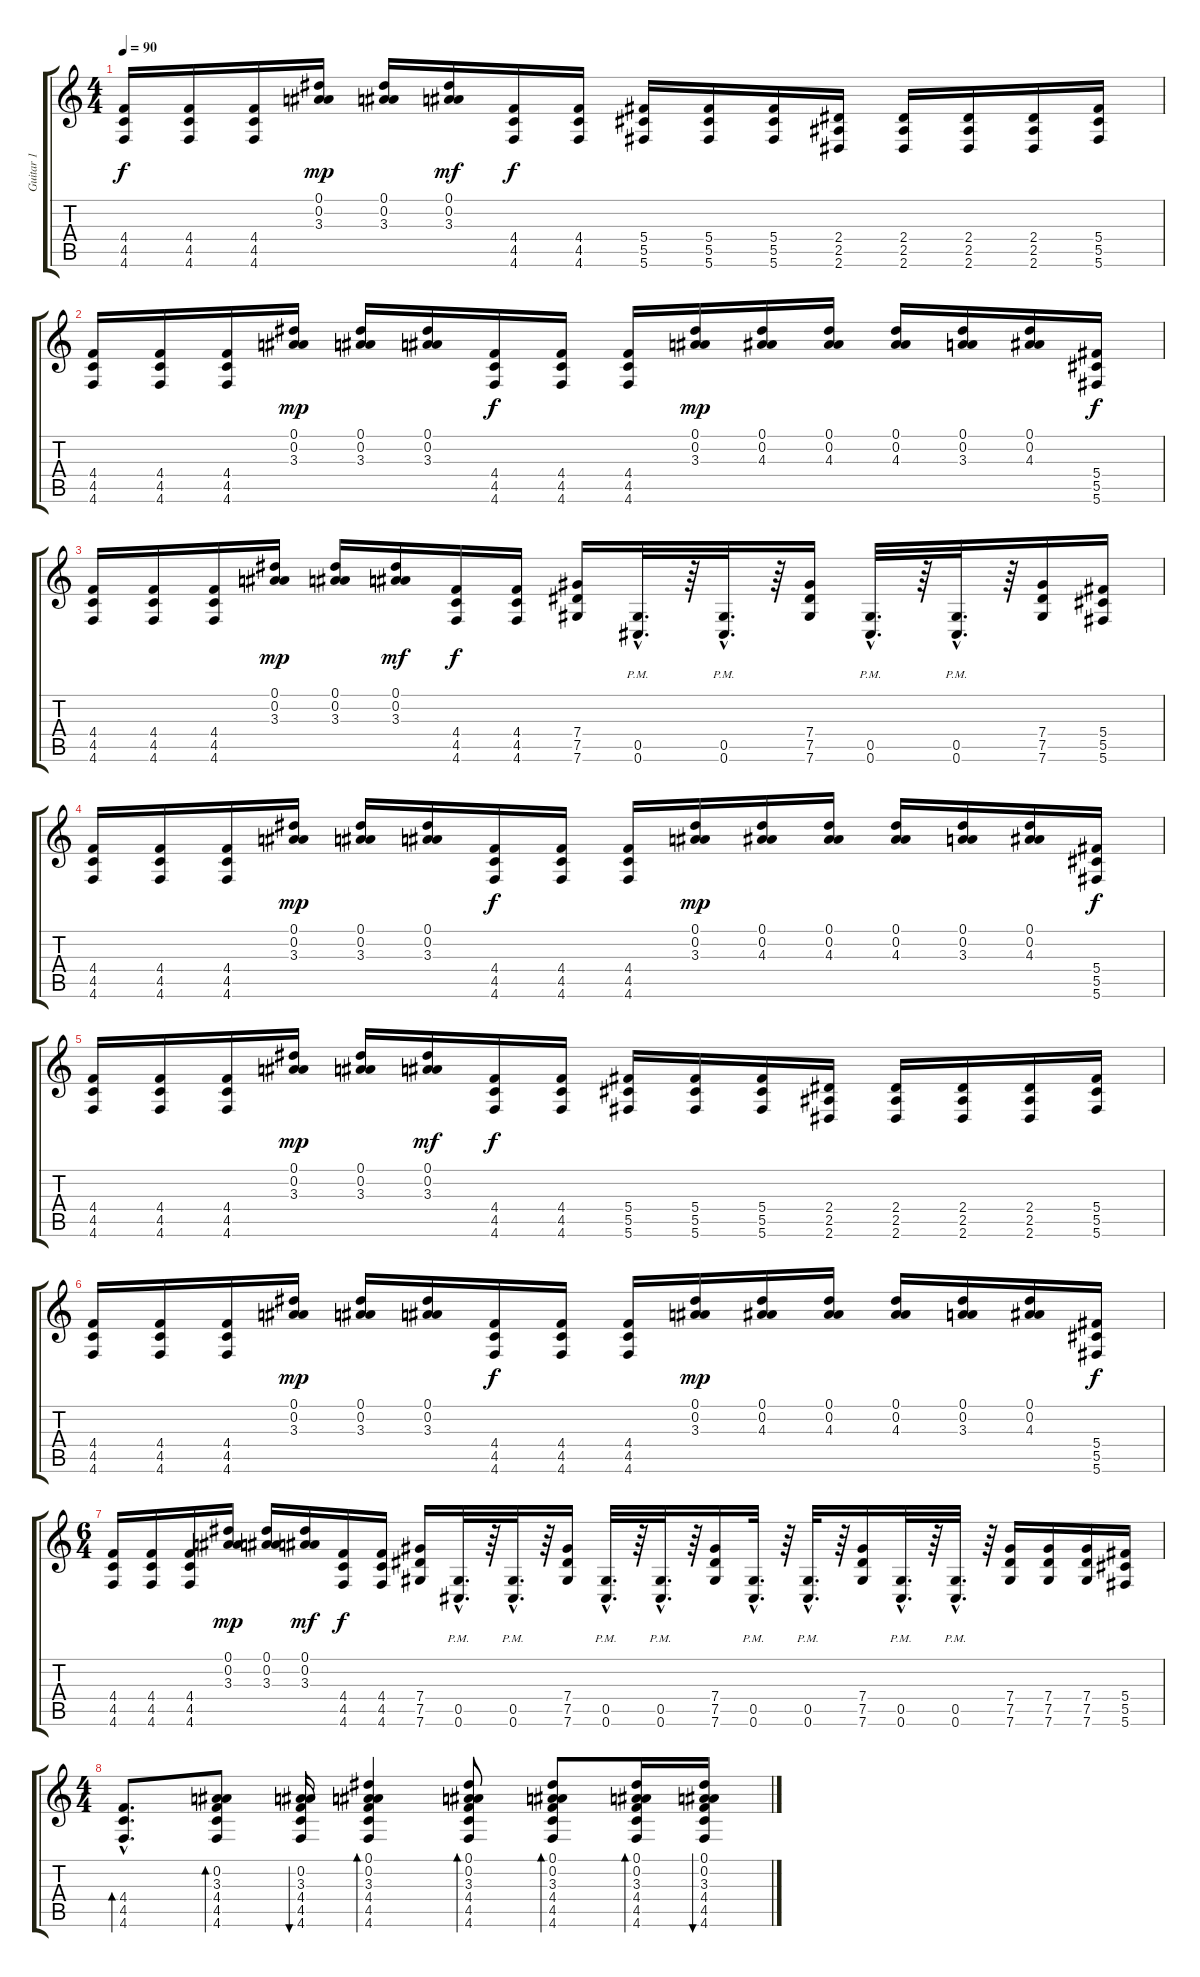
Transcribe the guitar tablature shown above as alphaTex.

\track ("Guitar 1" "Guitar 1") {instrument distortionguitar}
\staff {score tabs}
\tuning (Eb4 Bb3 Gb3 Db3 Ab2 Db2) {hide}
\ts (4 4)
\tempo 90
\clef g2
\ks c
(4.4 4.5 4.6).16{dy f} (4.4 4.5 4.6).16 (4.4 4.5 4.6).16 (0.1 0.2 3.3).16{dy mp} (0.1 0.2 3.3).16 (0.1 0.2 3.3).16{dy mf} (4.4 4.5 4.6).16{dy f} (4.4 4.5 4.6).16 (5.4 5.5 5.6).16 (5.4 5.5 5.6).16 (5.4 5.5 5.6).16 (2.4 2.5 2.6).16 (2.4 2.5 2.6).16 (2.4 2.5 2.6).16 (2.4 2.5 2.6).16 (5.4 5.5 5.6).16 |
(4.4 4.5 4.6).16 (4.4 4.5 4.6).16 (4.4 4.5 4.6).16 (0.1 0.2 3.3).16{dy mp} (0.1 0.2 3.3).16 (0.1 0.2 3.3).16 (4.4 4.5 4.6).16{dy f} (4.4 4.5 4.6).16 (4.4 4.5 4.6).16 (0.1 0.2 3.3).16{dy mp} (0.1 0.2 4.3).16 (0.1 0.2 4.3).16 (0.1 0.2 4.3).16 (0.1 0.2 3.3).16 (0.1 0.2 4.3).16 (5.4 5.5 5.6).16{dy f} |
(4.4 4.5 4.6).16 (4.4 4.5 4.6).16 (4.4 4.5 4.6).16 (0.1 0.2 3.3).16{dy mp} (0.1 0.2 3.3).16 (0.1 0.2 3.3).16{dy mf} (4.4 4.5 4.6).16{dy f} (4.4 4.5 4.6).16 (7.4 7.5 7.6).16 (0.5{hac pm} 0.6{hac pm}).32{d} r.64 (0.5{hac pm} 0.6{hac pm}).32{d} r.64 (7.4 7.5 7.6).16 (0.5{hac pm} 0.6{hac pm}).32{d} r.64 (0.5{hac pm} 0.6{hac pm}).32{d} r.64 (7.4 7.5 7.6).16 (5.4 5.5 5.6).16 |
(4.4 4.5 4.6).16 (4.4 4.5 4.6).16 (4.4 4.5 4.6).16 (0.1 0.2 3.3).16{dy mp} (0.1 0.2 3.3).16 (0.1 0.2 3.3).16 (4.4 4.5 4.6).16{dy f} (4.4 4.5 4.6).16 (4.4 4.5 4.6).16 (0.1 0.2 3.3).16{dy mp} (0.1 0.2 4.3).16 (0.1 0.2 4.3).16 (0.1 0.2 4.3).16 (0.1 0.2 3.3).16 (0.1 0.2 4.3).16 (5.4 5.5 5.6).16{dy f} |
(4.4 4.5 4.6).16 (4.4 4.5 4.6).16 (4.4 4.5 4.6).16 (0.1 0.2 3.3).16{dy mp} (0.1 0.2 3.3).16 (0.1 0.2 3.3).16{dy mf} (4.4 4.5 4.6).16{dy f} (4.4 4.5 4.6).16 (5.4 5.5 5.6).16 (5.4 5.5 5.6).16 (5.4 5.5 5.6).16 (2.4 2.5 2.6).16 (2.4 2.5 2.6).16 (2.4 2.5 2.6).16 (2.4 2.5 2.6).16 (5.4 5.5 5.6).16 |
(4.4 4.5 4.6).16 (4.4 4.5 4.6).16 (4.4 4.5 4.6).16 (0.1 0.2 3.3).16{dy mp} (0.1 0.2 3.3).16 (0.1 0.2 3.3).16 (4.4 4.5 4.6).16{dy f} (4.4 4.5 4.6).16 (4.4 4.5 4.6).16 (0.1 0.2 3.3).16{dy mp} (0.1 0.2 4.3).16 (0.1 0.2 4.3).16 (0.1 0.2 4.3).16 (0.1 0.2 3.3).16 (0.1 0.2 4.3).16 (5.4 5.5 5.6).16{dy f} |
\ts (6 4)
(4.4 4.5 4.6).16 (4.4 4.5 4.6).16 (4.4 4.5 4.6).16 (0.1 0.2 3.3).16{dy mp} (0.1 0.2 3.3).16 (0.1 0.2 3.3).16{dy mf} (4.4 4.5 4.6).16{dy f} (4.4 4.5 4.6).16 (7.4 7.5 7.6).16 (0.5{hac pm} 0.6{hac pm}).32{d} r.64 (0.5{hac pm} 0.6{hac pm}).32{d} r.64 (7.4 7.5 7.6).16 (0.5{hac pm} 0.6{hac pm}).32{d} r.64 (0.5{hac pm} 0.6{hac pm}).32{d} r.64 (7.4 7.5 7.6).16 (0.5{hac pm} 0.6{hac pm}).32{d} r.64 (0.5{hac pm} 0.6{hac pm}).32{d} r.64 (7.4 7.5 7.6).16 (0.5{hac pm} 0.6{hac pm}).32{d} r.64 (0.5{hac pm} 0.6{hac pm}).32{d} r.64 (7.4 7.5 7.6).16 (7.4 7.5 7.6).16 (7.4 7.5 7.6).16 (5.4 5.5 5.6).16 |
\ts (4 4)
(4.4{hac} 4.5{hac} 4.6{hac}).8{d bd 30 volume 11 instrument acousticguitarsteel} (0.2 3.3 4.4 4.5 4.6).8{bd 30} (0.2 3.3 4.4 4.5 4.6).16{bu 30} (0.1 0.2 3.3 4.4 4.5 4.6).4{bd 30} (0.1 0.2 3.3 4.4 4.5 4.6).8{bd 30} (0.1 0.2 3.3 4.4 4.5 4.6).8{bd 30} (0.1 0.2 3.3 4.4 4.5 4.6).16{bd 30} (0.1 0.2 3.3 4.4 4.5 4.6).16{bu 30}
